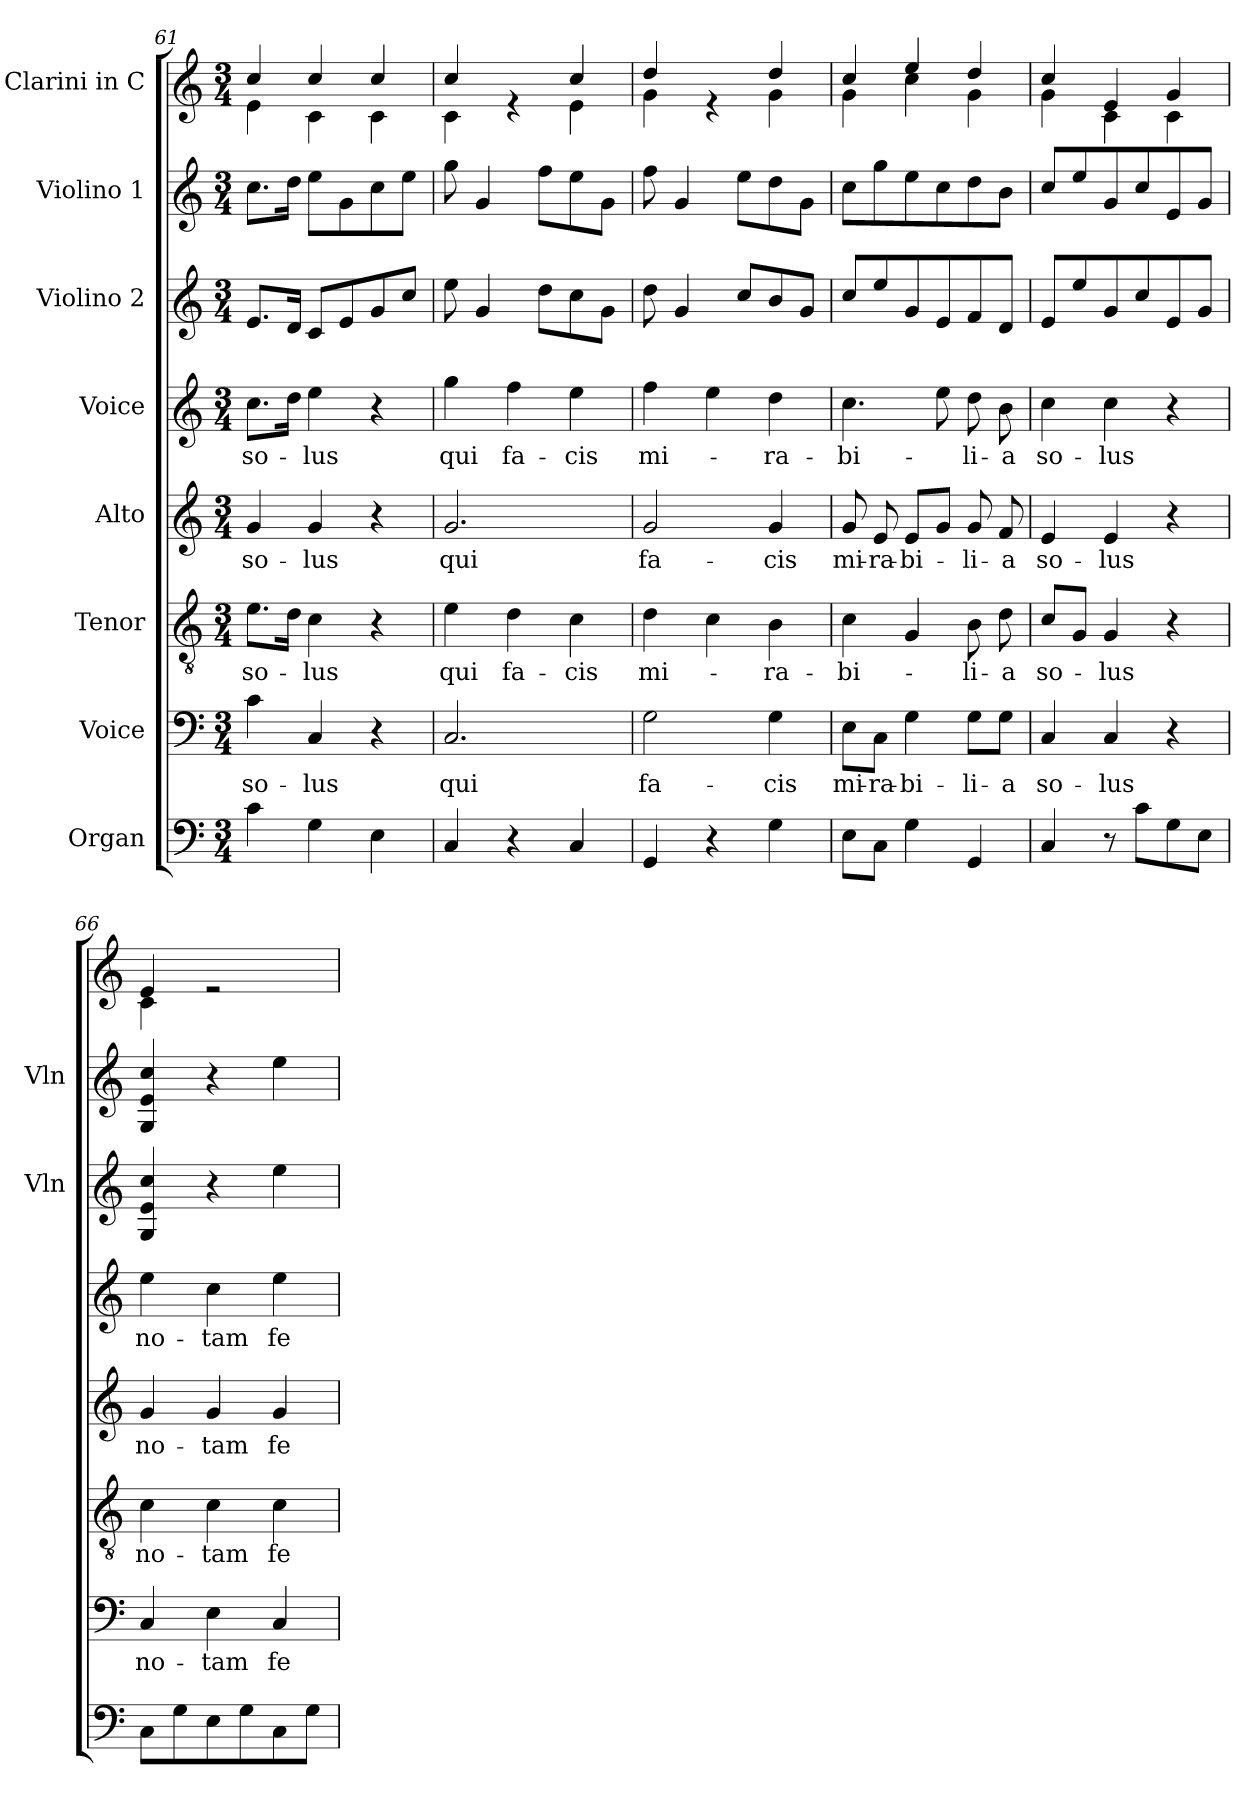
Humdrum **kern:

**kern	**kern	**text	**kern	**text	**kern	**text	**kern	**text	**kern	**kern	**kern
*part8	*part7	*part7	*part6	*part6	*part5	*part5	*part4	*part4	*part3	*part2	*part1
*staff8	*staff7	*staff7	*staff6	*staff6	*staff5	*staff5	*staff4	*staff4	*staff3	*staff2	*staff1
*I"Organ	*I"Voice	*	*I"Tenor	*	*I"Alto	*	*I"Voice	*	*I"Violino 2	*I"Violino 1	*I"Clarini in C
*	*	*	*	*	*	*	*	*	*I'Vln	*I'Vln	*
!!LO:LB:g=z
*clefF4	*clefF4	*	*clefGv2	*	*clefG2	*	*clefG2	*	*clefG2	*clefG2	*clefG2
*k[]	*k[]	*	*k[]	*	*k[]	*	*k[]	*	*k[]	*k[]	*k[]
*M3/4	*M3/4	*	*M3/4	*	*M3/4	*	*M3/4	*	*M3/4	*M3/4	*M3/4
=61	=61	=61	=61	=61	=61	=61	=61	=61	=61	=61	=61
!	!	!LO:LY:b	!	!LO:LY:b	!	!LO:LY:b	!	!LO:LY:b	!	!	!
*	*	*	*	*	*	*	*	*	*	*	*^
4c\	4c\	so-	8.e\L	so-	4g/	so-	8.cc\L	so-	8.e/L	8.cc\L	4cc/	4e\
.	.	.	16d\Jk	.	.	.	16dd\Jk	.	16d/Jk	16dd\Jk	.	.
!	!	!LO:LY:b	!	!LO:LY:b	!	!LO:LY:b	!	!LO:LY:b	!	!	!	!
4G\	4C/	-lus	4c\	-lus	4g/	-lus	4ee\	-lus	8c/L	8ee\L	4cc/	4c\
.	.	.	.	.	.	.	.	.	8e/	8g\	.	.
4E\	4r	.	4r	.	4r	.	4r	.	8g/	8cc\	4cc/	4c\
.	.	.	.	.	.	.	.	.	8cc/J	8ee\J	.	.
=62	=62	=62	=62	=62	=62	=62	=62	=62	=62	=62	=62	=62
!	!	!LO:LY:b	!	!LO:LY:b	!	!LO:LY:b	!	!LO:LY:b	!	!	!	!
4C/	2.C/	qui	4e\	qui	2.g/	qui	4gg\	qui	8ee\	8gg\	4cc/	4c\
.	.	.	.	.	.	.	.	.	4g/	4g/	.	.
!	!	!	!	!LO:LY:b	!	!	!	!LO:LY:b	!	!	!	!
4r	.	.	4d\	fa-	.	.	4ff\	fa-	.	.	4re	4ryy
.	.	.	.	.	.	.	.	.	8dd\L	8ff\L	.	.
!	!	!	!	!LO:LY:b	!	!	!	!LO:LY:b	!	!	!	!
4C/	.	.	4c\	-cis	.	.	4ee\	-cis	8cc\	8ee\	4cc/	4e\
.	.	.	.	.	.	.	.	.	8g\J	8g\J	.	.
=63	=63	=63	=63	=63	=63	=63	=63	=63	=63	=63	=63	=63
!	!	!LO:LY:b	!	!LO:LY:b	!	!LO:LY:b	!	!LO:LY:b	!	!	!	!
4GG/	2G\	fa-	4d\	mi-	2g/	fa-	4ff\	mi-	8dd\	8ff\	4dd/	4g\
.	.	.	.	.	.	.	.	.	4g/	4g/	.	.
4r	.	.	4c\	.	.	.	4ee\	.	.	.	4re	4ryy
.	.	.	.	.	.	.	.	.	8cc/L	8ee\L	.	.
!	!	!LO:LY:b	!	!LO:LY:b	!	!LO:LY:b	!	!LO:LY:b	!	!	!	!
4G\	4G\	-cis	4B\	-ra-	4g/	-cis	4dd\	-ra-	8b/	8dd\	4dd/	4g\
.	.	.	.	.	.	.	.	.	8g/J	8g\J	.	.
=64	=64	=64	=64	=64	=64	=64	=64	=64	=64	=64	=64	=64
!	!	!LO:LY:b	!	!LO:LY:b	!	!LO:LY:b	!	!LO:LY:b	!	!	!	!
8E\L	8E\L	mi-	4c\	-bi-	8g/	mi-	4.cc\	-bi-	8cc/L	8cc\L	4cc/	4g\
!	!	!LO:LY:b	!	!	!	!LO:LY:b	!	!	!	!	!	!
8C\J	8C\J	-ra-	.	.	8e/	-ra-	.	.	8ee/	8gg\	.	.
!	!	!LO:LY:b	!	!	!	!LO:LY:b	!	!	!	!	!	!
4G\	4G\	-bi-	4G/	.	8e/L	-bi-	.	.	8g/	8ee\	4ee/	4cc\
.	.	.	.	.	8g/J	.	8ee\	.	8e/	8cc\	.	.
!	!	!LO:LY:b	!	!LO:LY:b	!	!LO:LY:b	!	!LO:LY:b	!	!	!	!
4GG/	8G\L	-li-	8B\	-li-	8g/	-li-	8dd\	-li-	8f/	8dd\	4dd/	4g\
!	!	!LO:LY:b	!	!LO:LY:b	!	!LO:LY:b	!	!LO:LY:b	!	!	!	!
.	8G\J	-a	8d\	-a	8f/	-a	8b\	-a	8d/J	8b\J	.	.
=65	=65	=65	=65	=65	=65	=65	=65	=65	=65	=65	=65	=65
!	!	!LO:LY:b	!	!LO:LY:b	!	!LO:LY:b	!	!LO:LY:b	!	!	!	!
4C/	4C/	so-	8c/L	so-	4e/	so-	4cc\	so-	8e/L	8cc/L	4cc/	4g\
.	.	.	8G/J	.	.	.	.	.	8ee/	8ee/	.	.
!	!	!LO:LY:b	!	!LO:LY:b	!	!LO:LY:b	!	!LO:LY:b	!	!	!	!
8r	4C/	-lus	4G/	-lus	4e/	-lus	4cc\	-lus	8g/	8g/	4e/	4c\
8c\L	.	.	.	.	.	.	.	.	8cc/	8cc/	.	.
8G\	4r	.	4r	.	4r	.	4r	.	8e/	8e/	4g/	4c\
8E\J	.	.	.	.	.	.	.	.	8g/J	8g/J	.	.
=66	=66	=66	=66	=66	=66	=66	=66	=66	=66	=66	=66	=66
!	!	!LO:LY:b	!	!LO:LY:b	!	!LO:LY:b	!	!LO:LY:b	!	!	!	!
8C\L	4C/	no-	4c\	no-	4g/	no-	4ee\	no-	4G/ 4e/ 4cc/	4G/ 4e/ 4cc/	4e/	4c\
8G\	.	.	.	.	.	.	.	.	.	.	.	.
!	!	!LO:LY:b	!	!LO:LY:b	!	!LO:LY:b	!	!LO:LY:b	!	!	!	!
8E\	4E\	-tam	4c\	-tam	4g/	-tam	4cc\	-tam	4r	4r	2re	2ryy
8G\	.	.	.	.	.	.	.	.	.	.	.	.
!	!	!LO:LY:b	!	!LO:LY:b	!	!LO:LY:b	!	!LO:LY:b	!	!	!	!
8C\	4C/	fe-	4c\	fe-	4g/	fe-	4ee\	fe-	4ee\	4ee\	.	.
8G\J	.	.	.	.	.	.	.	.	.	.	.	.
*	*	*	*	*	*	*	*	*	*	*	*v	*v
=	=	=	=	=	=	=	=	=	=	=	=
*-	*-	*-	*-	*-	*-	*-	*-	*-	*-	*-	*-
